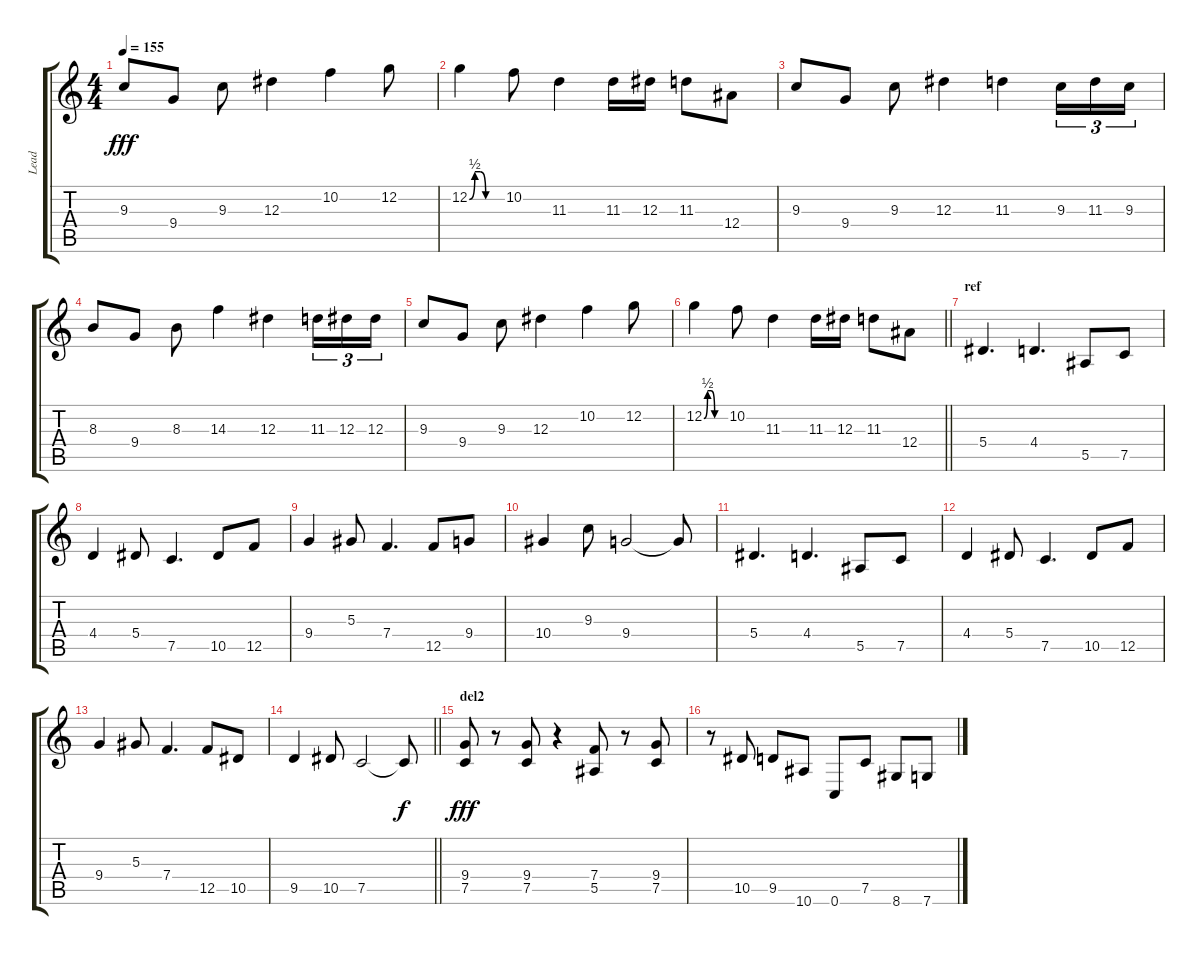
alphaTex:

\track ("Lead" "Lead") {instrument distortionguitar}
\staff {score tabs}
\tuning (C4 G3 Eb3 Bb2 F2 C2) {hide}
\ts (4 4)
\tempo 155
\clef g2
\ks c
9.3.8{dy fff} 9.4.8 9.3.8 12.3.4 10.2.4 12.2.8 |
12.2{be (custom 0 0 10 2 20 2 30 0 60 0)}.4 10.2.8 11.3.4 11.3.16 12.3.16 11.3.8 12.4.8 |
9.3.8 9.4.8 9.3.8 12.3.4 11.3.4 9.3.16{tu (3 2)} 11.3.16{tu (3 2)} 9.3.16{tu (3 2)} |
8.3.8 9.4.8 8.3.8 14.3.4 12.3.4 11.3.16{tu (3 2)} 12.3.16{tu (3 2)} 12.3.16{tu (3 2)} |
9.3.8 9.4.8 9.3.8 12.3.4 10.2.4 12.2.8 |
\barLineRight lightlight
12.2{be (custom 0 0 10 2 20 2 30 0 60 0)}.4 10.2.8 11.3.4 11.3.16 12.3.16 11.3.8 12.4.8 |
\section ("" "ref")
5.4.4{d} 4.4.4{d} 5.5.8 7.5.8 |
4.4.4 5.4.8 7.5.4{d} 10.5.8 12.5.8 |
9.4.4 5.3.8 7.4.4{d} 12.5.8 9.4.8 |
10.4.4 9.3.8 9.4.2 9.4{t}.8 |
5.4.4{d} 4.4.4{d} 5.5.8 7.5.8 |
4.4.4 5.4.8 7.5.4{d} 10.5.8 12.5.8 |
9.4.4 5.3.8 7.4.4{d} 12.5.8 10.5.8 |
\barLineRight lightlight
9.5.4 10.5.8 7.5.2 7.5{t}.8{dy f} |
\section ("" "del2")
(9.4 7.5).8{dy fff} r.8 (9.4 7.5).8 r.4 (7.4 5.5).8 r.8 (9.4 7.5).8 |
r.8 10.5.8 9.5.8 10.6.8 0.6.8 7.5.8 8.6.8 7.6.8
